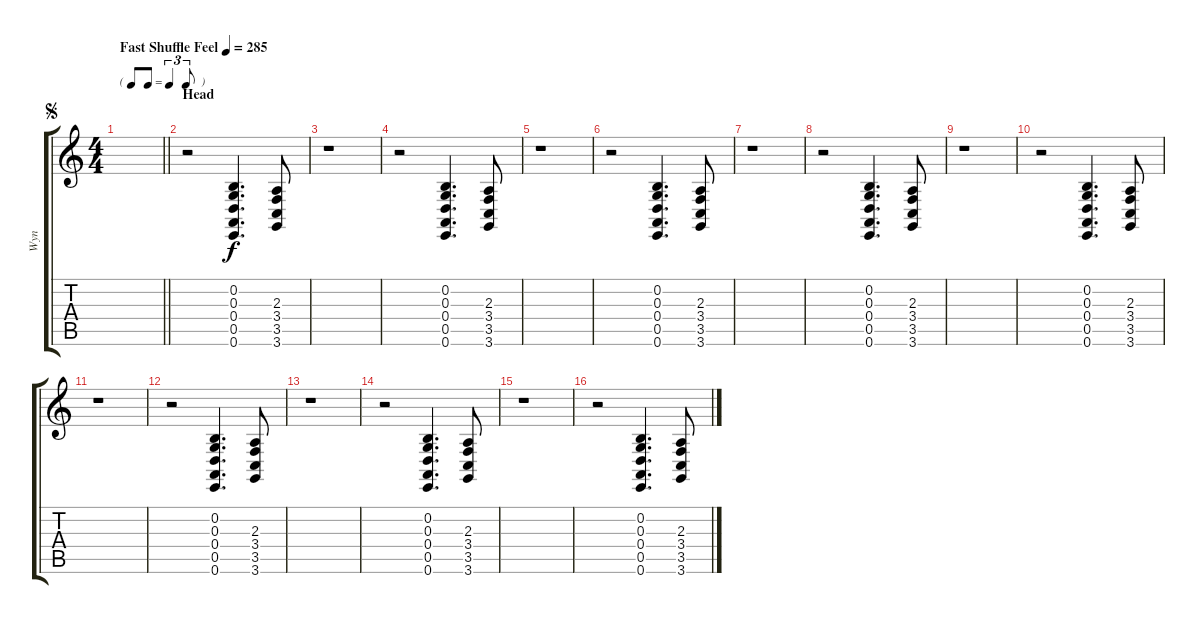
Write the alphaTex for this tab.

\track ("Wyn" "Wyn") {instrument acousticgrandpiano}
\staff {score tabs}
\tuning (E4 B3 G3 D3 A2 E2) {hide}
\ts (4 4)
\tf triplet8th
\jump segno
\tempo (285 "Fast Shuffle Feel")
\clef g2
\barLineRight lightlight
\ks c
|
\section ("" "Head")
r.2 (0.2 0.3 0.4 0.5 0.6).4{d} (2.3 3.4 3.5 3.6).8 |
r.1 |
r.2 (0.2 0.3 0.4 0.5 0.6).4{d} (2.3 3.4 3.5 3.6).8 |
r.1 |
r.2 (0.2 0.3 0.4 0.5 0.6).4{d} (2.3 3.4 3.5 3.6).8 |
r.1 |
r.2 (0.2 0.3 0.4 0.5 0.6).4{d} (2.3 3.4 3.5 3.6).8 |
r.1 |
r.2 (0.2 0.3 0.4 0.5 0.6).4{d} (2.3 3.4 3.5 3.6).8 |
r.1 |
r.2 (0.2 0.3 0.4 0.5 0.6).4{d} (2.3 3.4 3.5 3.6).8 |
r.1 |
r.2 (0.2 0.3 0.4 0.5 0.6).4{d} (2.3 3.4 3.5 3.6).8 |
r.1 |
r.2 (0.2 0.3 0.4 0.5 0.6).4{d} (2.3 3.4 3.5 3.6).8
